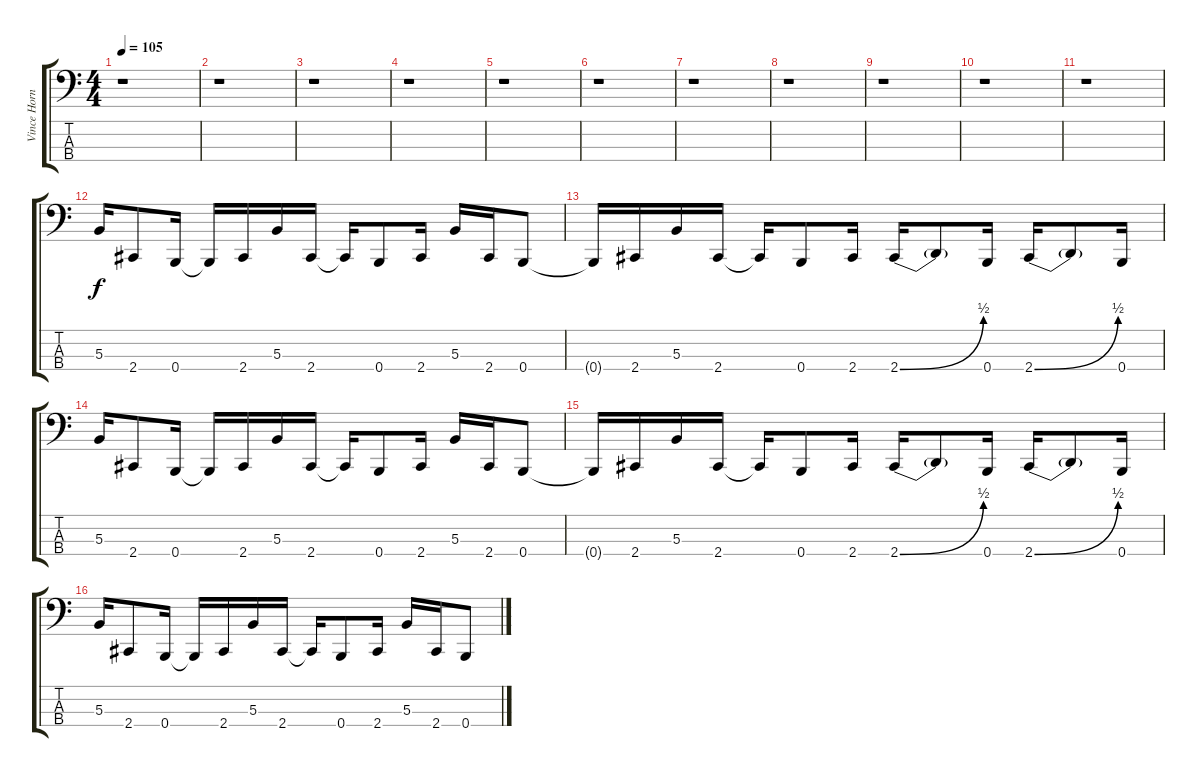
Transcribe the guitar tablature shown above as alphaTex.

\track ("Vince Hornsby - Bass" "Vince Horn") {instrument electricbasspick}
\staff {score tabs}
\tuning (E2 B1 Gb1 B0) {hide}
\ts (4 4)
\tempo 105
\clef f4
\ks c
r.1{dy f instrument electricbasspick} |
r.1 |
r.1 |
r.1 |
r.1 |
r.1 |
r.1 |
r.1 |
r.1 |
r.1 |
r.1 |
5.3.16 2.4.8 0.4.16 0.4{t}.16 2.4.16 5.3.16 2.4.16 2.4{t}.16 0.4.8 2.4.16 5.3.16 2.4.16 0.4.8 |
0.4{t}.16 2.4.16 5.3.16 2.4.16 2.4{t}.16 0.4.8 2.4.16 2.4{be (bend 0 0 60 2)}.16 2.4{t}.8 0.4.16 2.4{be (bend 0 0 60 2)}.16 2.4{t}.8 0.4.16 |
5.3.16 2.4.8 0.4.16 0.4{t}.16 2.4.16 5.3.16 2.4.16 2.4{t}.16 0.4.8 2.4.16 5.3.16 2.4.16 0.4.8 |
0.4{t}.16 2.4.16 5.3.16 2.4.16 2.4{t}.16 0.4.8 2.4.16 2.4{be (bend 0 0 60 2)}.16 2.4{t}.8 0.4.16 2.4{be (bend 0 0 60 2)}.16 2.4{t}.8 0.4.16 |
5.3.16 2.4.8 0.4.16 0.4{t}.16 2.4.16 5.3.16 2.4.16 2.4{t}.16 0.4.8 2.4.16 5.3.16 2.4.16 0.4.8
